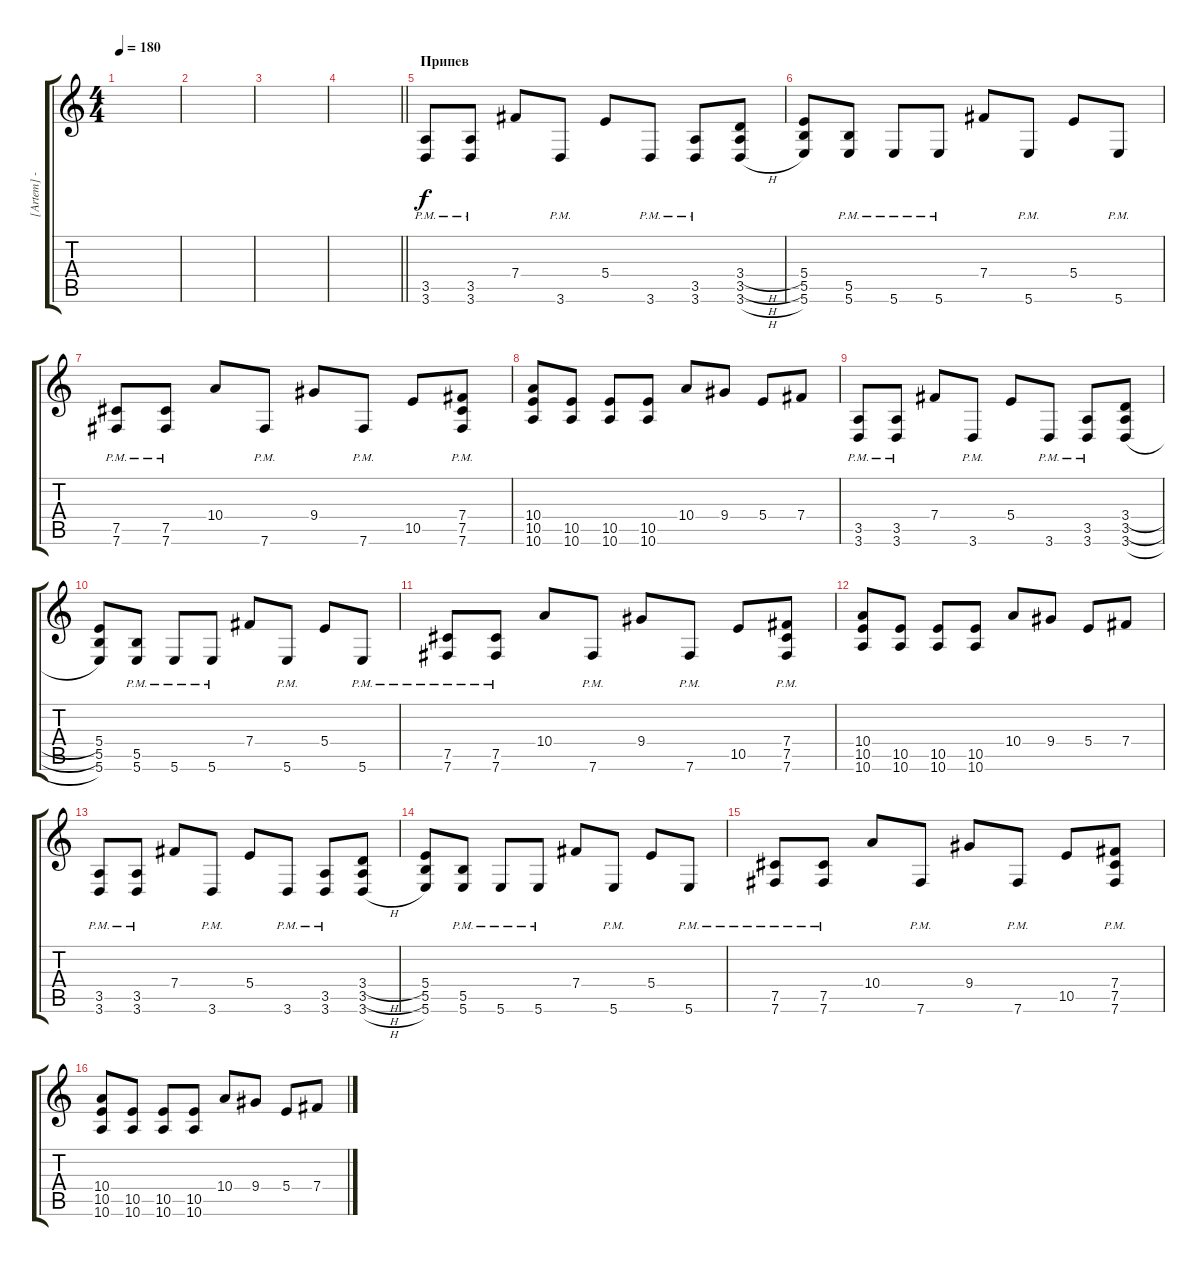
\track ("[Artem] - Solo Gutiar  Add." "[Artem] - ") {instrument overdrivenguitar}
\staff {score tabs}
\tuning (Db4 Ab3 E3 B2 Gb2 B1) {hide}
\ts (4 4)
\tempo 180
\clef g2
\ks c
|
|
|
\barLineRight lightlight
|
\section ("" "Припев")
(3.5{pm} 3.6{pm}).8 (3.5{pm} 3.6{pm}).8 7.4.8 3.6{pm}.8 5.4.8 3.6{pm}.8 (3.5{pm} 3.6{pm}).8 (3.4{h} 3.5{h} 3.6{h}).8 |
(5.4 5.5 5.6).8 (5.5{pm} 5.6{pm}).8 5.6{pm}.8 5.6{pm}.8 7.4.8 5.6{pm}.8 5.4.8 5.6{pm}.8 |
(7.5{pm} 7.6{pm}).8 (7.5{pm} 7.6{pm}).8 10.4.8 7.6{pm}.8 9.4.8 7.6{pm}.8 10.5.8 (7.4 7.5 7.6{pm}).8 |
(10.4 10.5 10.6).8 (10.5 10.6).8 (10.5 10.6).8 (10.5 10.6).8 10.4.8 9.4.8 5.4.8 7.4.8 |
(3.5{pm} 3.6{pm}).8 (3.5{pm} 3.6{pm}).8 7.4.8 3.6{pm}.8 5.4.8 3.6{pm}.8 (3.5{pm} 3.6{pm}).8 (3.4{h} 3.5{h} 3.6{h}).8 |
(5.4 5.5 5.6).8 (5.5{pm} 5.6{pm}).8 5.6{pm}.8 5.6{pm}.8 7.4.8 5.6{pm}.8 5.4.8 5.6{pm}.8 |
(7.5{pm} 7.6{pm}).8 (7.5{pm} 7.6{pm}).8 10.4.8 7.6{pm}.8 9.4.8 7.6{pm}.8 10.5.8 (7.4 7.5 7.6{pm}).8 |
(10.4 10.5 10.6).8 (10.5 10.6).8 (10.5 10.6).8 (10.5 10.6).8 10.4.8 9.4.8 5.4.8 7.4.8 |
(3.5{pm} 3.6{pm}).8 (3.5{pm} 3.6{pm}).8 7.4.8 3.6{pm}.8 5.4.8 3.6{pm}.8 (3.5{pm} 3.6{pm}).8 (3.4{h} 3.5{h} 3.6{h}).8 |
(5.4 5.5 5.6).8 (5.5{pm} 5.6{pm}).8 5.6{pm}.8 5.6{pm}.8 7.4.8 5.6{pm}.8 5.4.8 5.6{pm}.8 |
(7.5{pm} 7.6{pm}).8 (7.5{pm} 7.6{pm}).8 10.4.8 7.6{pm}.8 9.4.8 7.6{pm}.8 10.5.8 (7.4 7.5 7.6{pm}).8 |
(10.4 10.5 10.6).8 (10.5 10.6).8 (10.5 10.6).8 (10.5 10.6).8 10.4.8 9.4.8 5.4.8 7.4.8
